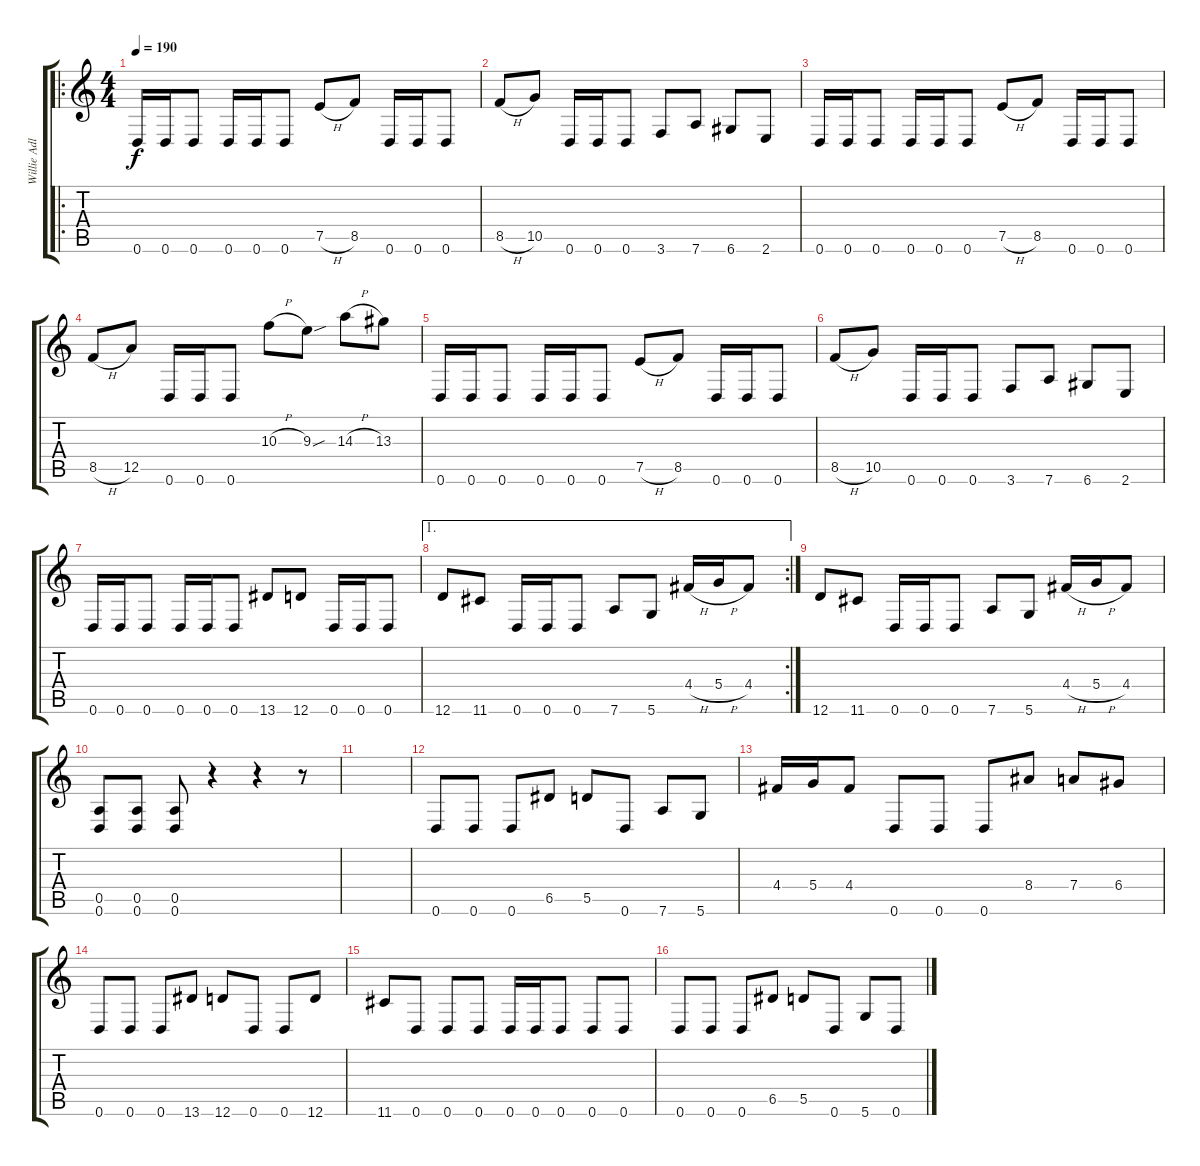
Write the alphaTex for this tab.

\track ("Willie Adler" "Willie Adl") {instrument distortionguitar}
\staff {score tabs}
\tuning (E4 B3 G3 D3 A2 D2) {hide}
\ro
\ts (4 4)
\tempo 190
\clef g2
\ks c
0.6.16{dy f instrument distortionguitar} 0.6.16 0.6.8 0.6.16 0.6.16 0.6.8 7.5{h}.8 8.5.8 0.6.16 0.6.16 0.6.8 |
8.5{h}.8 10.5.8 0.6.16 0.6.16 0.6.8 3.6.8 7.6.8 6.6.8 2.6.8 |
0.6.16 0.6.16 0.6.8{txt ""} 0.6.16 0.6.16 0.6.8 7.5{h}.8 8.5.8 0.6.16 0.6.16 0.6.8 |
8.5{h}.8 12.5.8 0.6.16 0.6.16 0.6.8 10.3{h}.8 9.3{sou}.8 14.3{h}.8 13.3.8 |
0.6.16 0.6.16 0.6.8 0.6.16 0.6.16 0.6.8 7.5{h}.8 8.5.8 0.6.16 0.6.16 0.6.8 |
8.5{h}.8 10.5.8 0.6.16 0.6.16 0.6.8 3.6.8 7.6.8 6.6.8 2.6.8 |
0.6.16 0.6.16 0.6.8 0.6.16 0.6.16 0.6.8 13.6.8 12.6.8 0.6.16 0.6.16 0.6.8 |
\ae 1
\rc 2
12.6.8 11.6.8 0.6.16 0.6.16 0.6.8 7.6.8 5.6.8 4.4{h}.16 5.4{h}.16 4.4.8 |
12.6.8 11.6.8 0.6.16 0.6.16 0.6.8 7.6.8 5.6.8 4.4{h}.16 5.4{h}.16 4.4.8 |
(0.5 0.6).8 (0.5 0.6).8 (0.5 0.6).8 r.4 r.4 r.8 |
|
0.6.8 0.6.8 0.6.8 6.5.8 5.5.8 0.6.8 7.6.8 5.6.8 |
4.4.16 5.4.16 4.4.8 0.6.8 0.6.8 0.6.8 8.4.8 7.4.8 6.4.8 |
0.6.8 0.6.8 0.6.8 13.6.8 12.6.8 0.6.8 0.6.8 12.6.8 |
11.6.8 0.6.8 0.6.8 0.6.8 0.6.16 0.6.16 0.6.8 0.6.8 0.6.8 |
0.6.8 0.6.8 0.6.8 6.5.8 5.5.8 0.6.8 5.6.8 0.6.8
